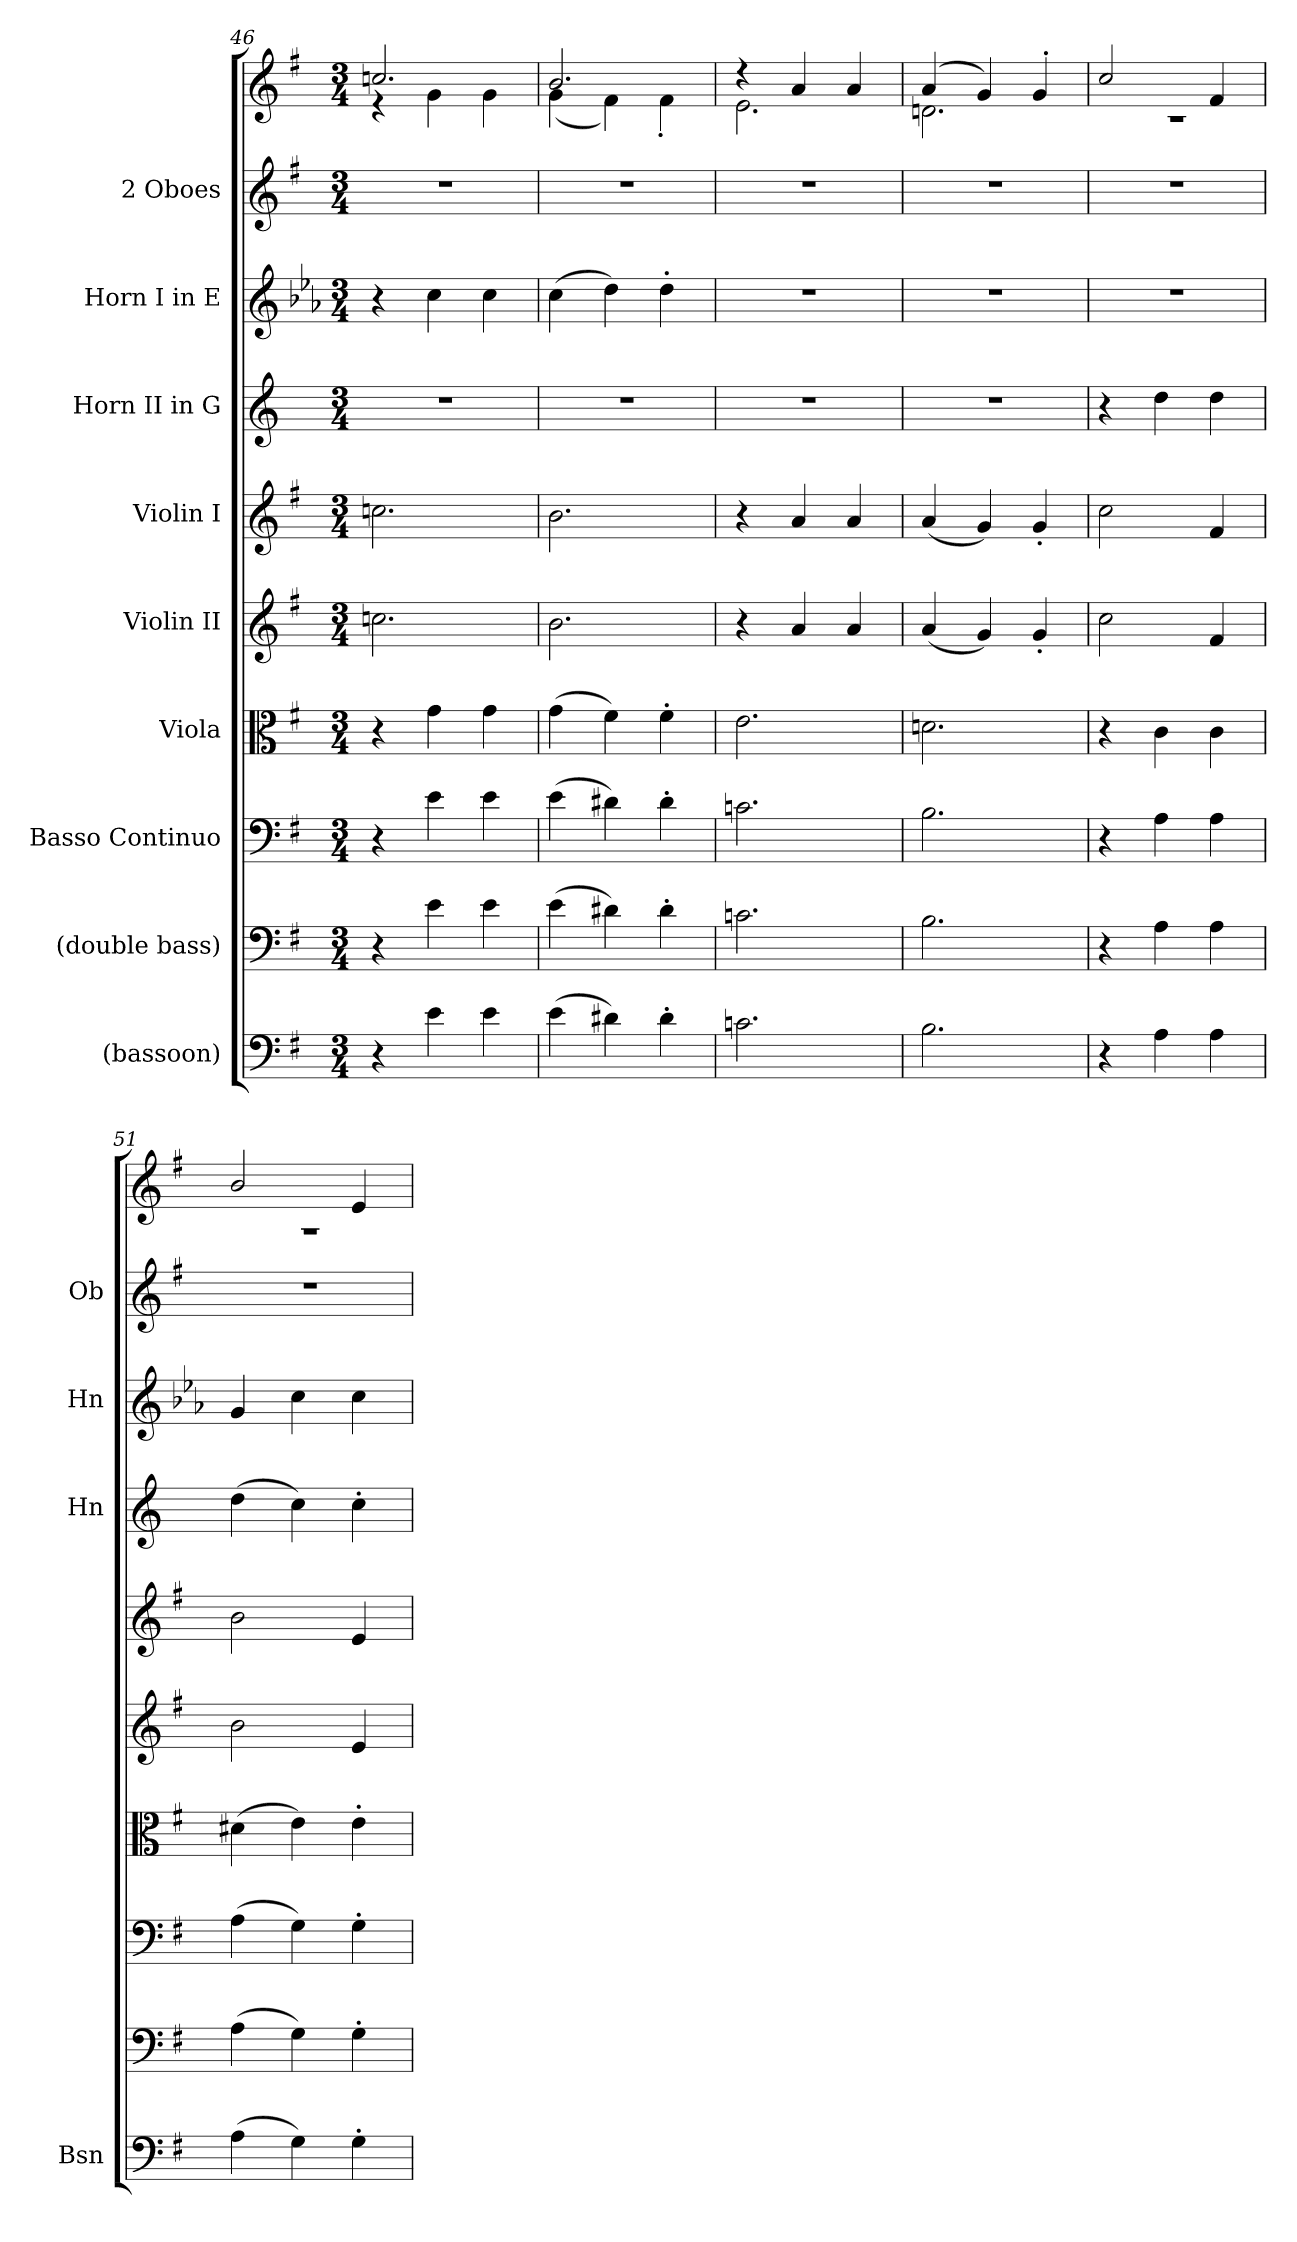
**kern	**kern	**kern	**kern	**kern	**kern	**kern	**kern	**kern	**kern
*part9	*part8	*part7	*part6	*part5	*part4	*part3	*part2	*part1	*part1
*staff10	*staff9	*staff8	*staff7	*staff6	*staff5	*staff4	*staff3	*staff2	*staff1
*I"(bassoon)	*I"(double bass)	*I"Basso Continuo	*I"Viola	*I"Violin II	*I"Violin I	*I"Horn II in G	*I"Horn I in E	*I"2 Oboes	*
*I'Bsn	*	*	*	*	*	*I'Hn	*I'Hn	*I'Ob	*
*clefF4	*clefF4	*clefF4	*clefC3	*clefG2	*clefG2	*clefG2	*clefG2	*clefG2	*clefG2
*	*ITrd7c12	*	*	*	*	*ITrd3c5	*ITrd5c8	*	*
*k[f#]	*k[f#]	*k[f#]	*k[f#]	*k[f#]	*k[f#]	*k[f#]	*k[f#]	*k[f#]	*k[f#]
*M3/4	*M3/4	*M3/4	*M3/4	*M3/4	*M3/4	*M3/4	*M3/4	*M3/4	*M3/4
=46	=46	=46	=46	=46	=46	=46	=46	=46	=46
*	*	*	*	*	*	*	*	*	*^
4r	4r	4r	4r	2.ccn\	2.ccn\	2.r	4r	2.r	2.ccn/	4r
4e\	4E\	4e\	4g\	.	.	.	4e\	.	.	4g\
4e\	4E\	4e\	4g\	.	.	.	4e\	.	.	4g\
=47	=47	=47	=47	=47	=47	=47	=47	=47	=47	=47
(>4e\	(>4E\	(>4e\	(>4g\	2.b\	2.b\	2.r	(>4e\	2.r	2.b/	(<4g\
4d#X\)	4D#X\)	4d#X\)	4f#\)	.	.	.	4f#\)	.	.	4f#\)
4d#'\	4D#'\	4d#'\	4f#'\	.	.	.	4f#'\	.	.	4f#'\
=48	=48	=48	=48	=48	=48	=48	=48	=48	=48	=48
2.cn\	2.Cn\	2.cn\	2.e\	4r	4r	2.r	2.r	2.r	4r	2.e\
.	.	.	.	4a/	4a/	.	.	.	4a/	.
.	.	.	.	4a/	4a/	.	.	.	4a/	.
=49	=49	=49	=49	=49	=49	=49	=49	=49	=49	=49
2.B\	2.BB\	2.B\	2.dn\	(<4a/	(<4a/	2.r	2.r	2.r	(>4a/	2.dn\
.	.	.	.	4g/)	4g/)	.	.	.	4g/)	.
.	.	.	.	4g'/	4g'/	.	.	.	4g'/	.
!!LO:LB:g=z	!!
=50	=50	=50	=50	=50	=50	=50	=50	=50	=50	=50
4r	4r	4r	4r	2cc\	2cc\	4r	2.r	2.r	2cc/	2.r
4A\	4AA\	4A\	4c\	.	.	4a\	.	.	.	.
4A\	4AA\	4A\	4c\	4f#/	4f#/	4a\	.	.	4f#/	.
=51	=51	=51	=51	=51	=51	=51	=51	=51	=51	=51
(>4A\	(>4AA\	(>4A\	(>4d#X\	2b\	2b\	(>4a\	4B/	2.r	2b/	2.r
4G\)	4GG\)	4G\)	4e\)	.	.	4g\)	4e\	.	.	.
4G'\	4GG'\	4G'\	4e'\	4e/	4e/	4g'\	4e\	.	4e/	.
*	*	*	*	*	*	*	*	*	*v	*v
=	=	=	=	=	=	=	=	=	=
*-	*-	*-	*-	*-	*-	*-	*-	*-	*-
